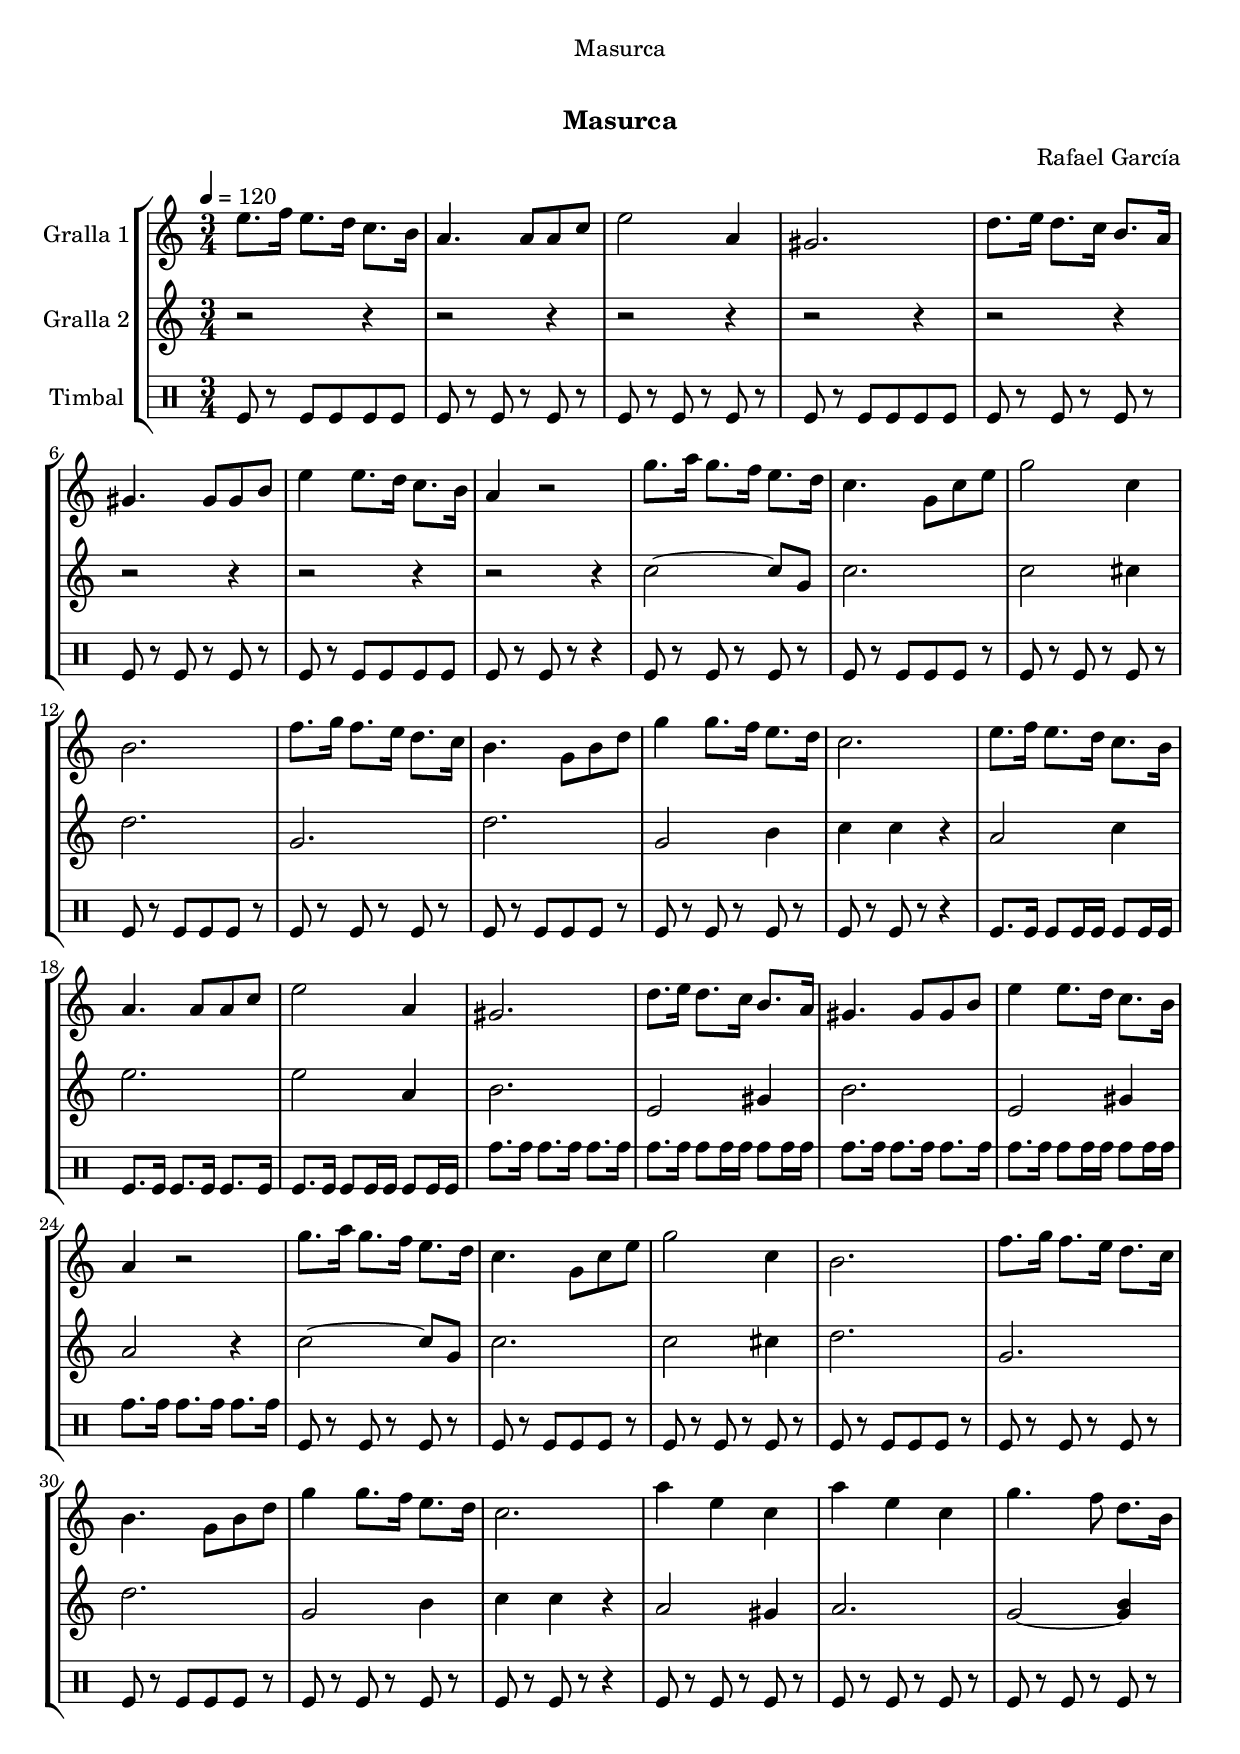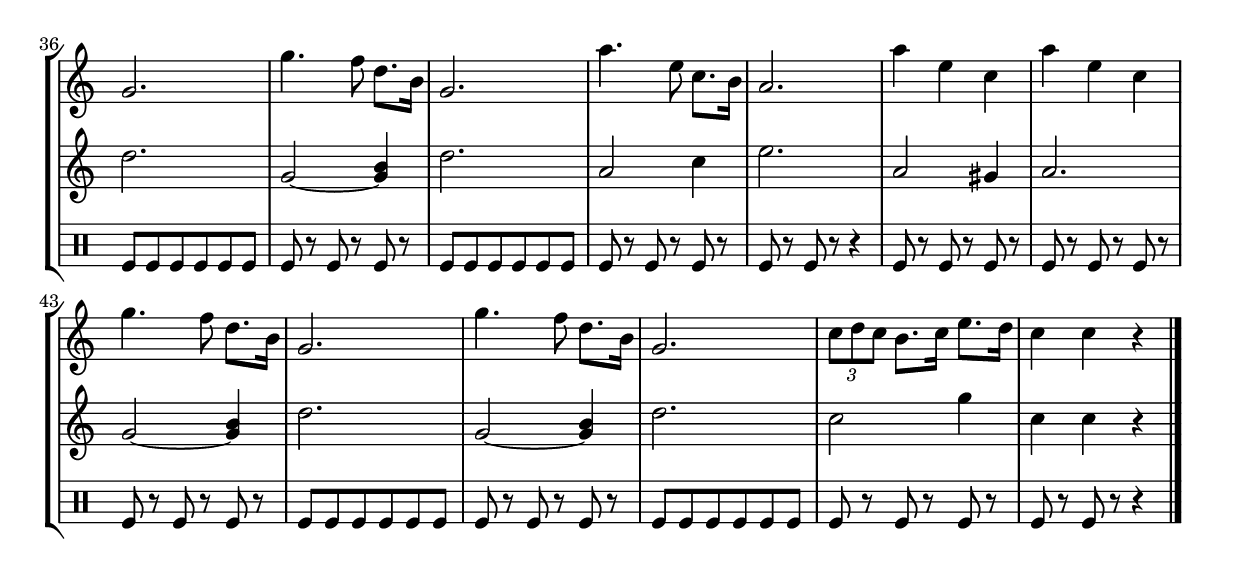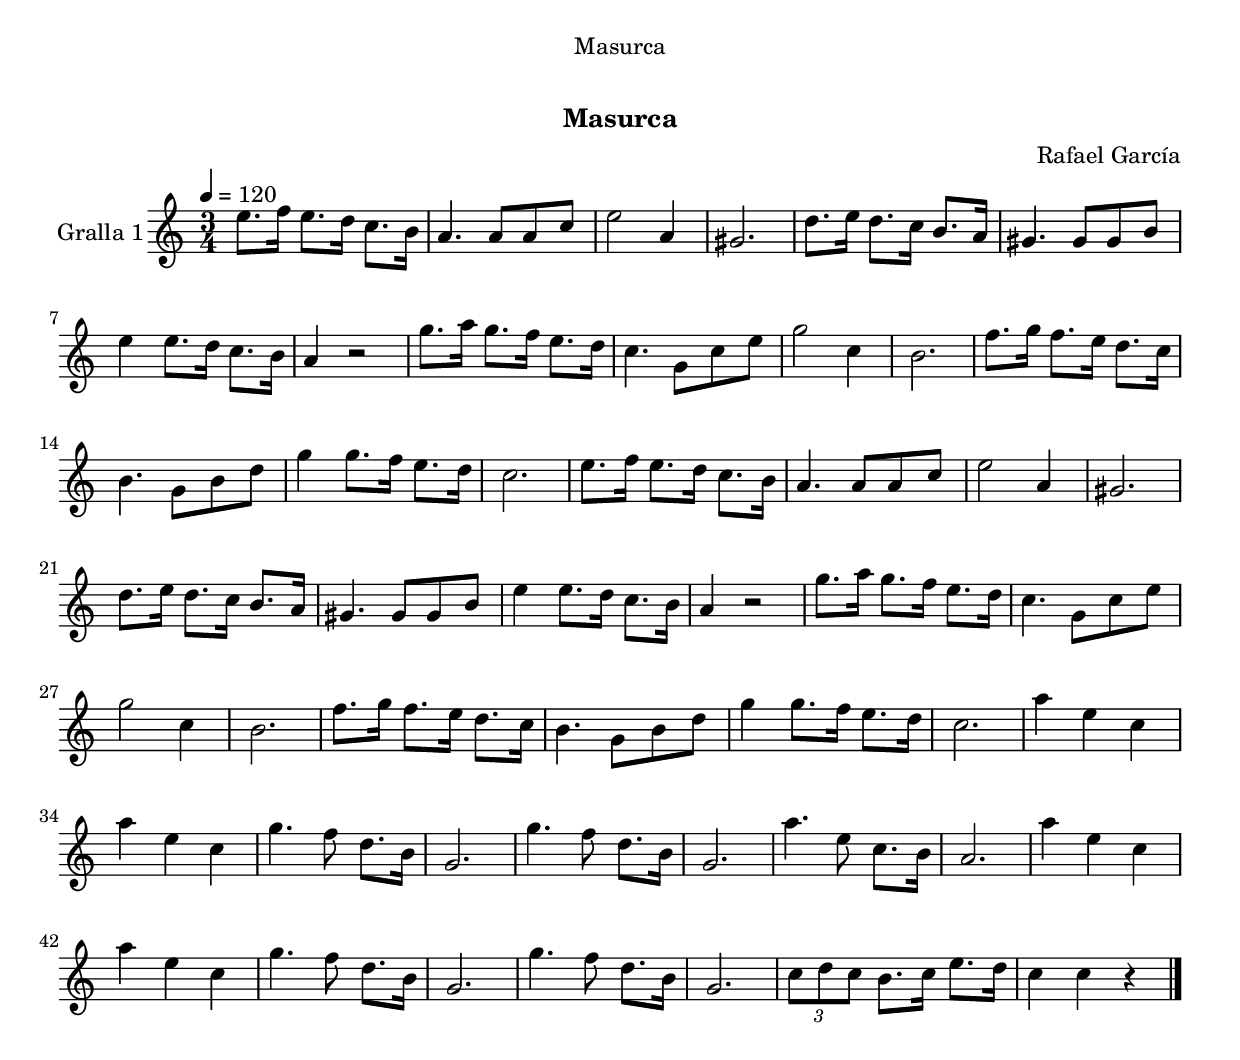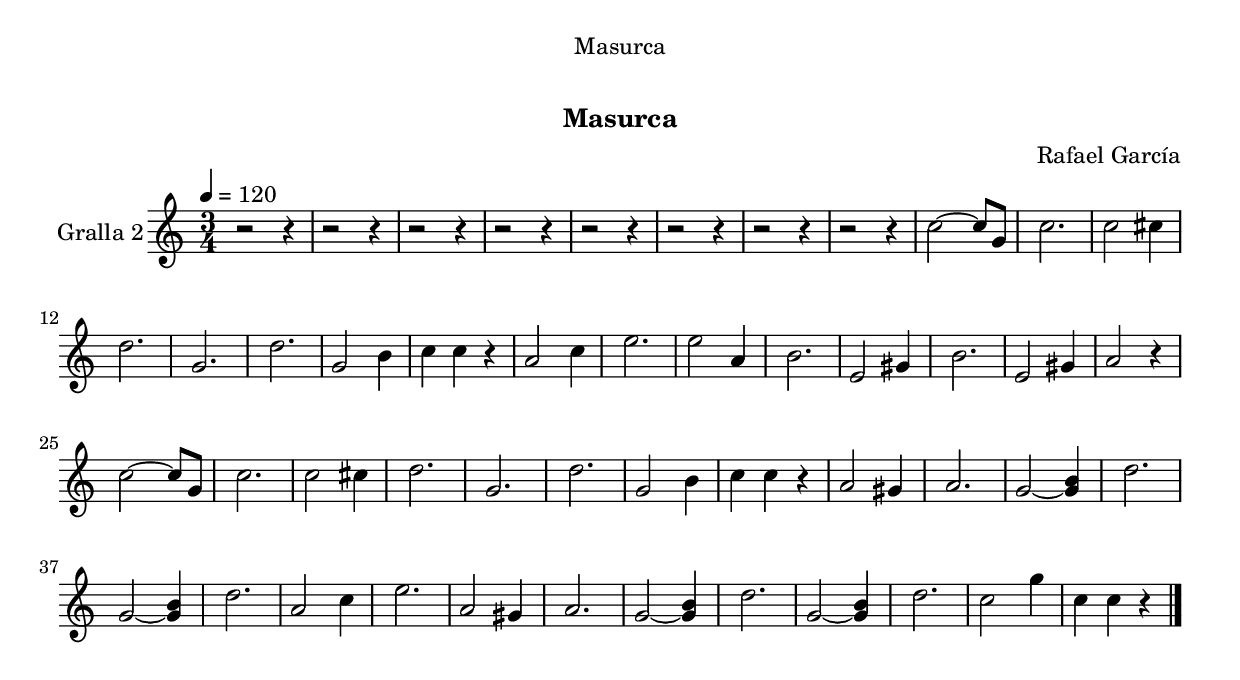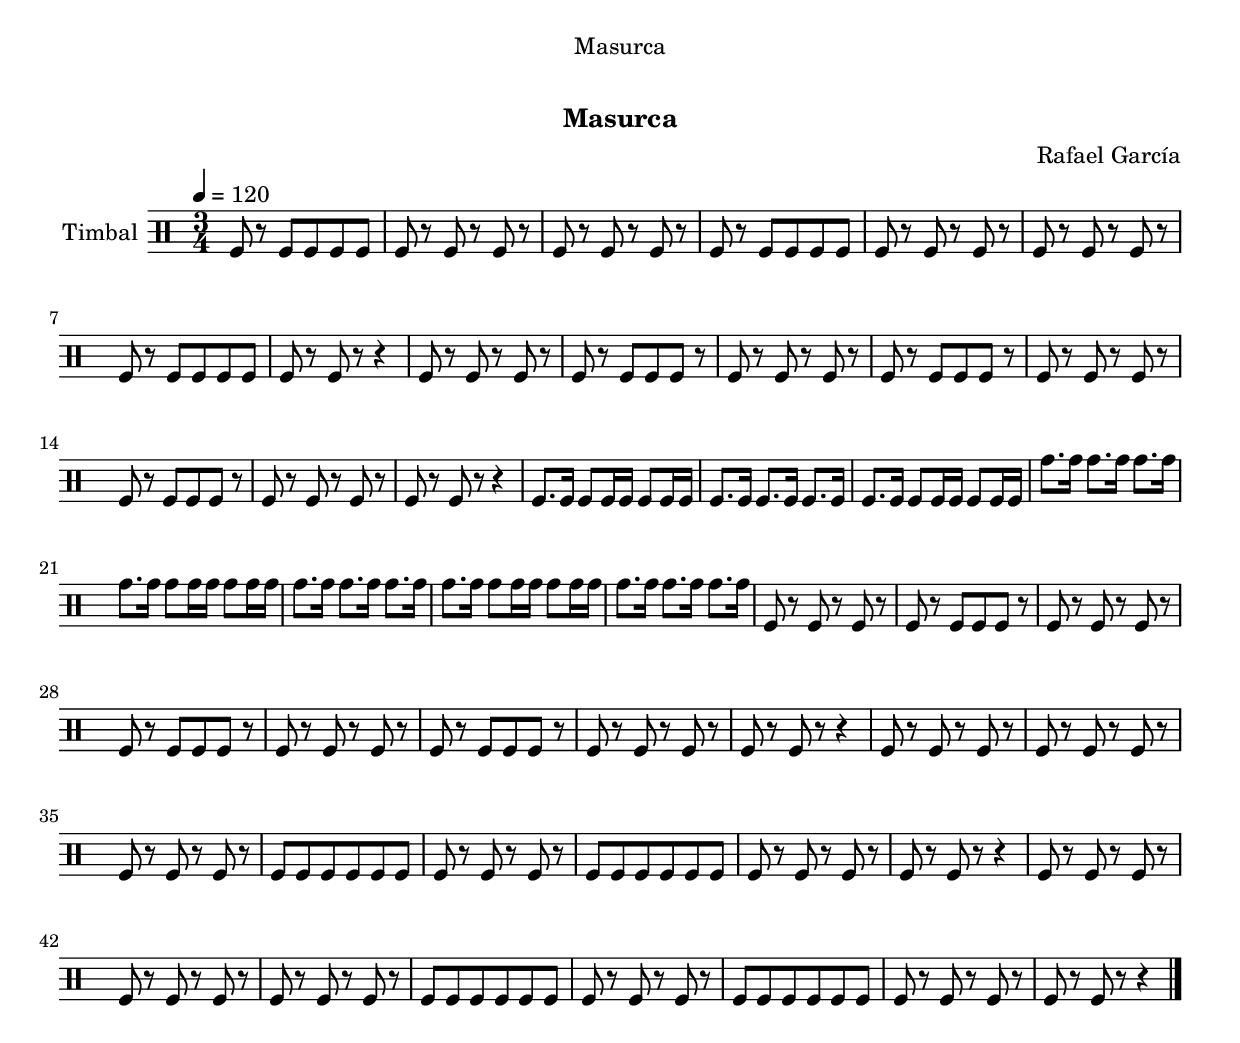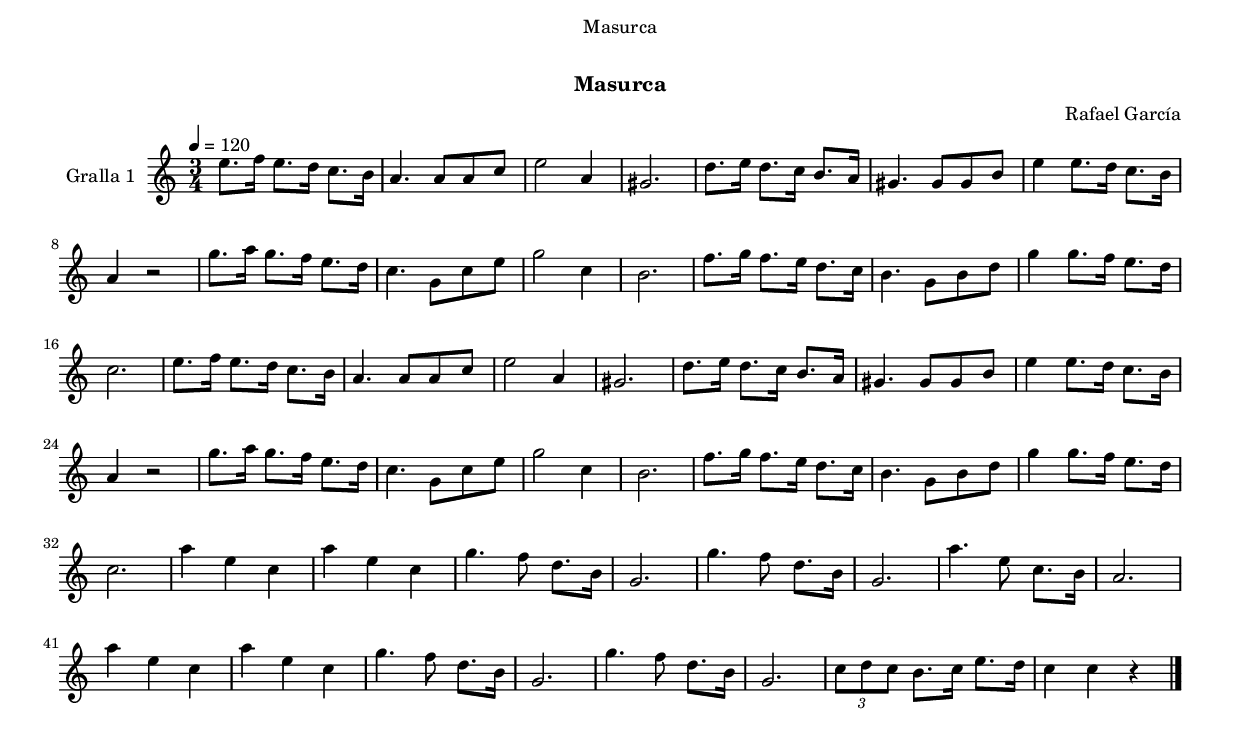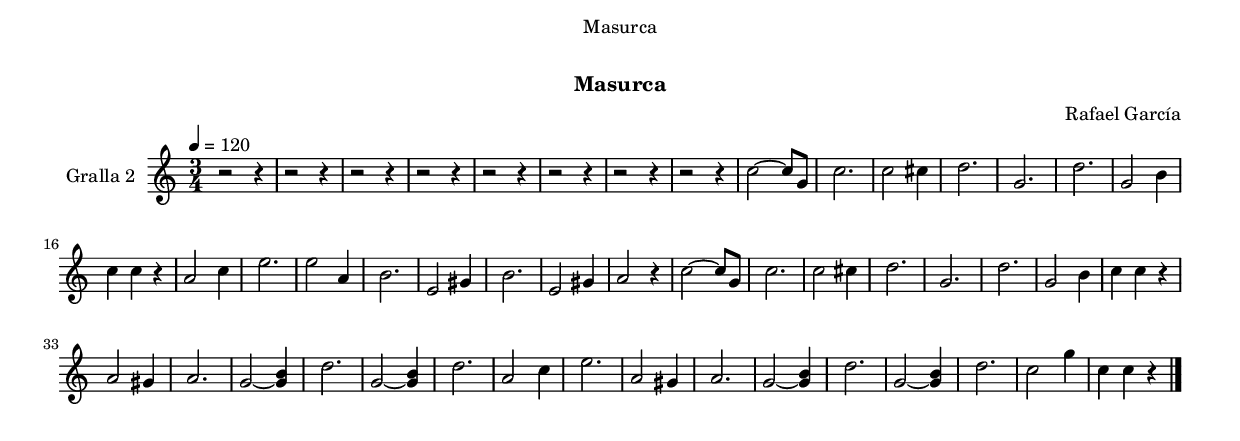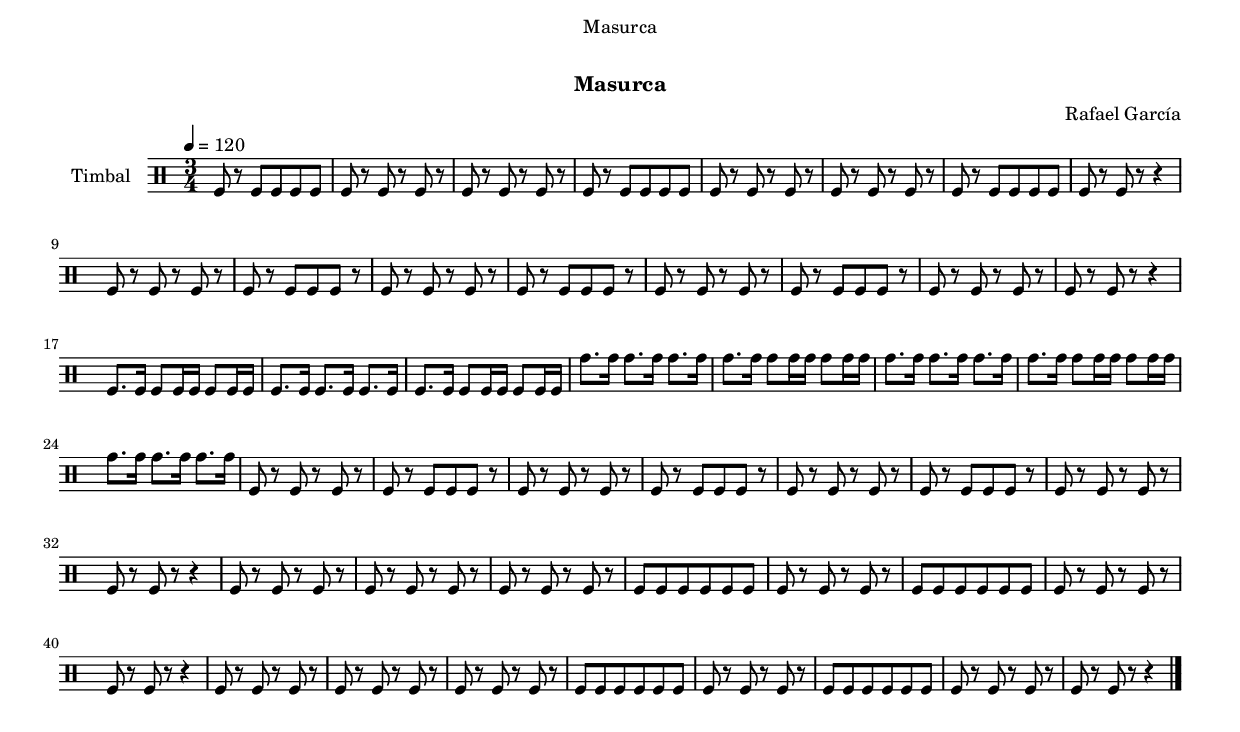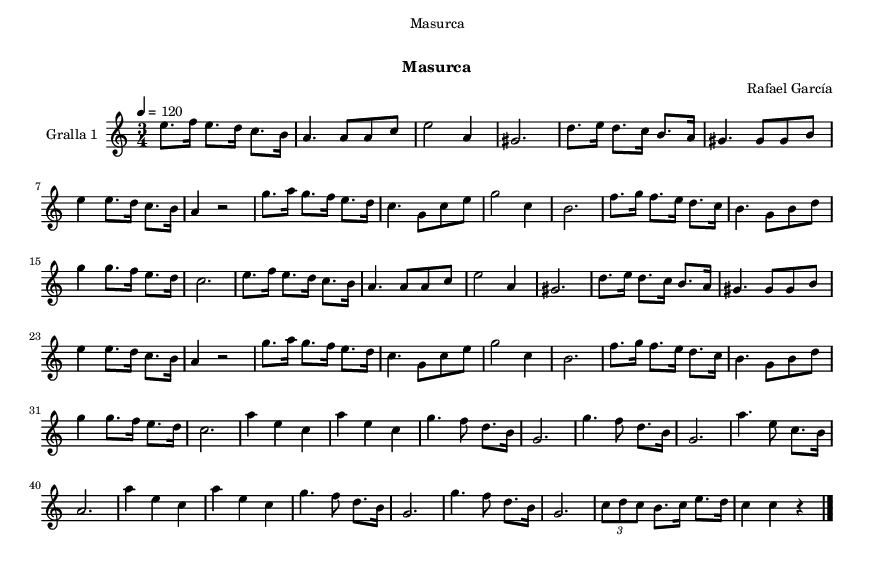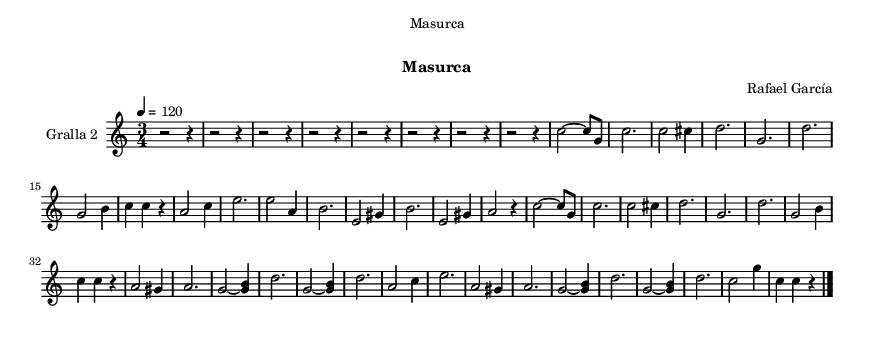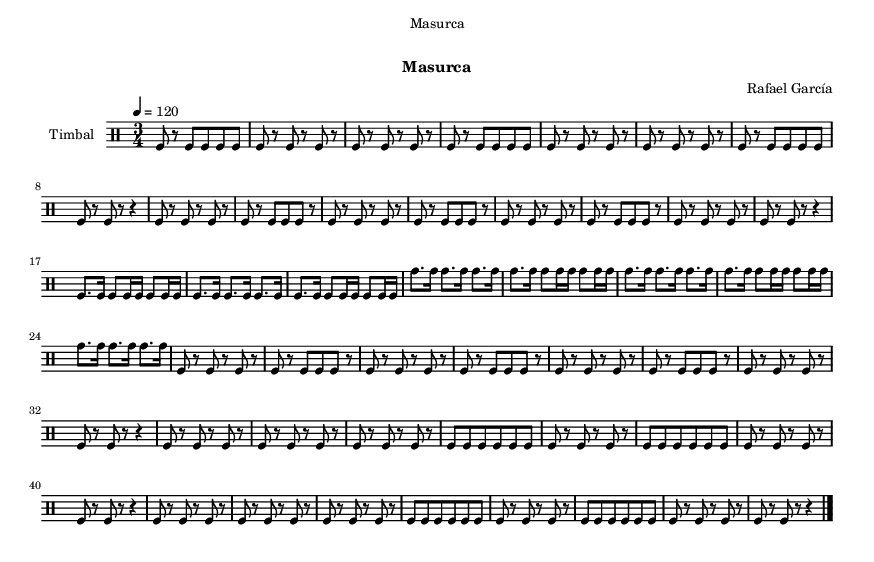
\version "2.16.0"

\header {
  dedication="Masurca"
  title="  "
  subtitle="Masurca"
  subsubtitle=""
  poet=""
  meter=""
  piece=""
  composer="Rafael García"
  arranger=""
  opus=""
  instrument=""
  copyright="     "
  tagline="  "
}

liniaroAa =
\relative e''
{
  \tempo 4=120
  \clef treble
  \key c \major
  \time 3/4
  e8. f16 e8. d16 c8. b16  |
  a4. a8 a c  |
  e2 a,4  |
  gis2.  |
  %05
  d'8. e16 d8. c16 b8. a16  |
  gis4. gis8 gis b  |
  e4 e8. d16 c8. b16  |
  a4 r2  |
  g'8. a16 g8. f16 e8. d16  |
  %10
  c4. g8 c e  |
  g2 c,4  |
  b2.  |
  f'8. g16 f8. e16 d8. c16  |
  b4. g8 b d  |
  %15
  g4 g8. f16 e8. d16  |
  c2.  |
  e8. f16 e8. d16 c8. b16  |
  a4. a8 a c  |
  e2 a,4  |
  %20
  gis2.  |
  d'8. e16 d8. c16 b8. a16  |
  gis4. gis8 gis b  |
  e4 e8. d16 c8. b16  |
  a4 r2  |
  %25
  g'8. a16 g8. f16 e8. d16  |
  c4. g8 c e  |
  g2 c,4  |
  b2.  |
  f'8. g16 f8. e16 d8. c16  |
  %30
  b4. g8 b d  |
  g4 g8. f16 e8. d16  |
  c2.  |
  a'4 e c  |
  a'4 e c  |
  %35
  g'4. f8 d8. b16  |
  g2.  |
  g'4. f8 d8. b16  |
  g2.  |
  a'4. e8 c8. b16  |
  %40
  a2.  |
  a'4 e c  |
  a'4 e c  |
  g'4. f8 d8. b16  |
  g2.  |
  %45
  g'4. f8 d8. b16  |
  g2.  |
  \times 2/3 { c8 d c } b8. c16 e8. d16  |
  c4 c r  \bar "|."
}

liniaroAb =
\relative c''
{
  \tempo 4=120
  \clef treble
  \key c \major
  \time 3/4
  r2 r4  |
  r2 r4  |
  r2 r4  |
  r2 r4  |
  %05
  r2 r4  |
  r2 r4  |
  r2 r4  |
  r2 r4  |
  c2 ~ c8 g  |
  %10
  c2.  |
  c2 cis4  |
  d2.  |
  g,2.  |
  d'2.  |
  %15
  g,2 b4  |
  c4 c r  |
  a2 c4  |
  e2.  |
  e2 a,4  |
  %20
  b2.  |
  e,2 gis4  |
  b2.  |
  e,2 gis4  |
  a2 r4  |
  %25
  c2 ~ c8 g  |
  c2.  |
  c2 cis4  |
  d2.  |
  g,2.  |
  %30
  d'2.  |
  g,2 b4  |
  c4 c r  |
  a2 gis4  |
  a2.  |
  %35
  g2 ~ <g b>4  |
  d'2.  |
  g,2 ~ <g b>4  |
  d'2.  |
  a2 c4  |
  %40
  e2.  |
  a,2 gis4  |
  a2.  |
  g2 ~ <g b>4  |
  d'2.  |
  %45
  g,2 ~ <g b>4  |
  d'2.  |
  c2 g'4  |
  c,4 c r  \bar "|."
}

liniaroAc =
\drummode
{
  \tempo 4=120
  \time 3/4
  tomfl8 r tomfl tomfl tomfl tomfl  |
  tomfl8 r tomfl r tomfl r  |
  tomfl8 r tomfl r tomfl r  |
  tomfl8 r tomfl tomfl tomfl tomfl  |
  %05
  tomfl8 r tomfl r tomfl r  |
  tomfl8 r tomfl r tomfl r  |
  tomfl8 r tomfl tomfl tomfl tomfl  |
  tomfl8 r tomfl r r4  |
  tomfl8 r tomfl r tomfl r  |
  %10
  tomfl8 r tomfl tomfl tomfl r  |
  tomfl8 r tomfl r tomfl r  |
  tomfl8 r tomfl tomfl tomfl r  |
  tomfl8 r tomfl r tomfl r  |
  tomfl8 r tomfl tomfl tomfl r  |
  %15
  tomfl8 r tomfl r tomfl r  |
  tomfl8 r tomfl r r4  |
  tomfl8. tomfl16 tomfl8 tomfl16 tomfl tomfl8 tomfl16 tomfl  |
  tomfl8. tomfl16 tomfl8. tomfl16 tomfl8. tomfl16  |
  tomfl8. tomfl16 tomfl8 tomfl16 tomfl tomfl8 tomfl16 tomfl  |
  %20
  tomh8. tomh16 tomh8. tomh16 tomh8. tomh16  |
  tomh8. tomh16 tomh8 tomh16 tomh tomh8 tomh16 tomh  |
  tomh8. tomh16 tomh8. tomh16 tomh8. tomh16  |
  tomh8. tomh16 tomh8 tomh16 tomh tomh8 tomh16 tomh  |
  tomh8. tomh16 tomh8. tomh16 tomh8. tomh16  |
  %25
  tomfl8 r tomfl r tomfl r  |
  tomfl8 r tomfl tomfl tomfl r  |
  tomfl8 r tomfl r tomfl r  |
  tomfl8 r tomfl tomfl tomfl r  |
  tomfl8 r tomfl r tomfl r  |
  %30
  tomfl8 r tomfl tomfl tomfl r  |
  tomfl8 r tomfl r tomfl r  |
  tomfl8 r tomfl r r4  |
  tomfl8 r tomfl r tomfl r  |
  tomfl8 r tomfl r tomfl r  |
  %35
  tomfl8 r tomfl r tomfl r  |
  tomfl8 tomfl tomfl tomfl tomfl tomfl  |
  tomfl8 r tomfl r tomfl r  |
  tomfl8 tomfl tomfl tomfl tomfl tomfl  |
  tomfl8 r tomfl r tomfl r  |
  %40
  tomfl8 r tomfl r r4  |
  tomfl8 r tomfl r tomfl r  |
  tomfl8 r tomfl r tomfl r  |
  tomfl8 r tomfl r tomfl r  |
  tomfl8 tomfl tomfl tomfl tomfl tomfl  |
  %45
  tomfl8 r tomfl r tomfl r  |
  tomfl8 tomfl tomfl tomfl tomfl tomfl  |
  tomfl8 r tomfl r tomfl r  |
  tomfl8 r tomfl r r4  \bar "|."
}

\book {

\paper {
  print-page-number = false
  #(set-paper-size "a4")
  #(layout-set-staff-size 20)
}

\bookpart {
  \score {
    \new StaffGroup {
      \override Score.RehearsalMark #'self-alignment-X = #LEFT
      <<
        \new Staff \with {instrumentName = #"Gralla 1" } \liniaroAa
        \new Staff \with {instrumentName = #"Gralla 2" } \liniaroAb
        \new DrumStaff \with {instrumentName = #"Timbal" } \liniaroAc
      >>
    }
    \layout {}
  }\score { \unfoldRepeats
    \new StaffGroup {
      \override Score.RehearsalMark #'self-alignment-X = #LEFT
      <<
        \new Staff \with {instrumentName = #"Gralla 1" } \liniaroAa
        \new Staff \with {instrumentName = #"Gralla 2" } \liniaroAb
        \new DrumStaff \with {instrumentName = #"Timbal" } \liniaroAc
      >>
    }
    \midi {}
  }
}

\bookpart {
  \header {}
  \score {
    \new StaffGroup {
      \override Score.RehearsalMark #'self-alignment-X = #LEFT
      <<
        \new Staff \with {instrumentName = #"Gralla 1" } \liniaroAa
      >>
    }
    \layout {}
  }\score { \unfoldRepeats
    \new StaffGroup {
      \override Score.RehearsalMark #'self-alignment-X = #LEFT
      <<
        \new Staff \with {instrumentName = #"Gralla 1" } \liniaroAa
      >>
    }
    \midi {}
  }
}

\bookpart {
  \header {}
  \score {
    \new StaffGroup {
      \override Score.RehearsalMark #'self-alignment-X = #LEFT
      <<
        \new Staff \with {instrumentName = #"Gralla 2" } \liniaroAb
      >>
    }
    \layout {}
  }\score { \unfoldRepeats
    \new StaffGroup {
      \override Score.RehearsalMark #'self-alignment-X = #LEFT
      <<
        \new Staff \with {instrumentName = #"Gralla 2" } \liniaroAb
      >>
    }
    \midi {}
  }
}

\bookpart {
  \header {}
  \score {
    \new StaffGroup {
      \override Score.RehearsalMark #'self-alignment-X = #LEFT
      <<
        \new DrumStaff \with {instrumentName = #"Timbal" } \liniaroAc
      >>
    }
    \layout {}
  }\score { \unfoldRepeats
    \new StaffGroup {
      \override Score.RehearsalMark #'self-alignment-X = #LEFT
      <<
        \new DrumStaff \with {instrumentName = #"Timbal" } \liniaroAc
      >>
    }
    \midi {}
  }
}

}

\book {

\paper {
  print-page-number = false
  #(set-paper-size "a5landscape")
  #(layout-set-staff-size 16)
}

\bookpart {
  \header {}
  \score {
    \new StaffGroup {
      \override Score.RehearsalMark #'self-alignment-X = #LEFT
      <<
        \new Staff \with {instrumentName = #"Gralla 1" } \liniaroAa
      >>
    }
    \layout {}
  }
}

\bookpart {
  \header {}
  \score {
    \new StaffGroup {
      \override Score.RehearsalMark #'self-alignment-X = #LEFT
      <<
        \new Staff \with {instrumentName = #"Gralla 2" } \liniaroAb
      >>
    }
    \layout {}
  }
}

\bookpart {
  \header {}
  \score {
    \new StaffGroup {
      \override Score.RehearsalMark #'self-alignment-X = #LEFT
      <<
        \new DrumStaff \with {instrumentName = #"Timbal" } \liniaroAc
      >>
    }
    \layout {}
  }
}

}

\book {

\paper {
  print-page-number = false
  #(set-paper-size "a6landscape")
  #(layout-set-staff-size 12)
}

\bookpart {
  \header {}
  \score {
    \new StaffGroup {
      \override Score.RehearsalMark #'self-alignment-X = #LEFT
      <<
        \new Staff \with {instrumentName = #"Gralla 1" } \liniaroAa
      >>
    }
    \layout {}
  }
}

\bookpart {
  \header {}
  \score {
    \new StaffGroup {
      \override Score.RehearsalMark #'self-alignment-X = #LEFT
      <<
        \new Staff \with {instrumentName = #"Gralla 2" } \liniaroAb
      >>
    }
    \layout {}
  }
}

\bookpart {
  \header {}
  \score {
    \new StaffGroup {
      \override Score.RehearsalMark #'self-alignment-X = #LEFT
      <<
        \new DrumStaff \with {instrumentName = #"Timbal" } \liniaroAc
      >>
    }
    \layout {}
  }
}

}

